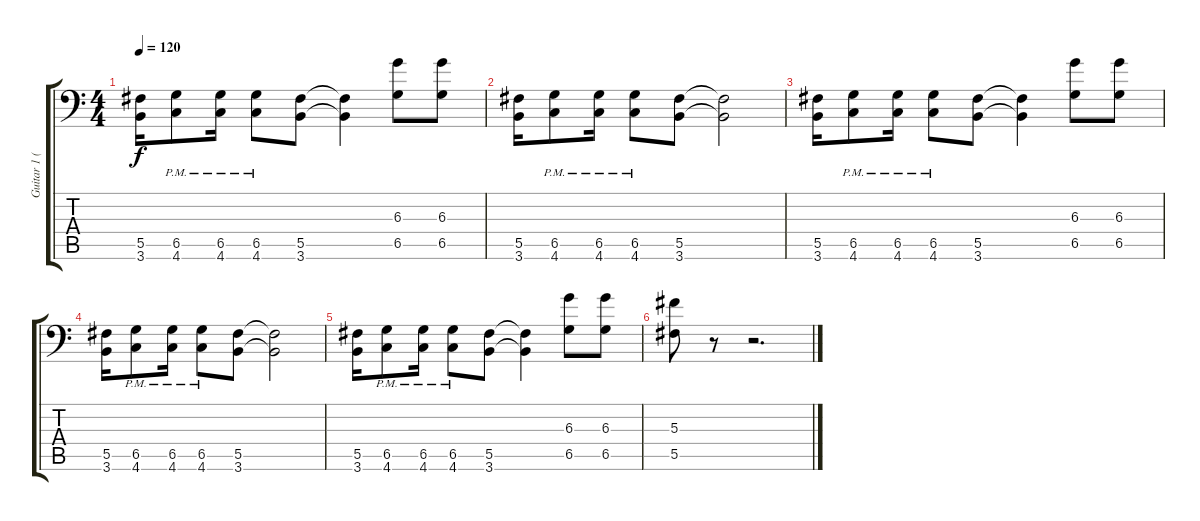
\track ("Guitar 1 (Overdriven)" "Guitar 1 (") {instrument overdrivenguitar}
\staff {score tabs}
\tuning (Bb3 Gb3 Db3 Ab2 Db2 Ab1) {hide}
\ts (4 4)
\tempo 120
\clef f4
\ks c
(5.5 3.6).16{dy f} (6.5{pm} 4.6{pm}).8 (6.5{pm} 4.6{pm}).16 (6.5{pm} 4.6{pm}).8 (5.5 3.6).8 (5.5{t} 3.6{t}).4 (6.3 6.5).8 (6.3 6.5).8 |
(5.5 3.6).16 (6.5{pm} 4.6{pm}).8 (6.5{pm} 4.6{pm}).16 (6.5{pm} 4.6{pm}).8 (5.5 3.6).8 (5.5{t} 3.6{t}).2 |
(5.5 3.6).16 (6.5{pm} 4.6{pm}).8 (6.5{pm} 4.6{pm}).16 (6.5{pm} 4.6{pm}).8 (5.5 3.6).8 (5.5{t} 3.6{t}).4 (6.3 6.5).8 (6.3 6.5).8 |
(5.5 3.6).16 (6.5{pm} 4.6{pm}).8 (6.5{pm} 4.6{pm}).16 (6.5{pm} 4.6{pm}).8 (5.5 3.6).8 (5.5{t} 3.6{t}).2 |
(5.5 3.6).16 (6.5{pm} 4.6{pm}).8 (6.5{pm} 4.6{pm}).16 (6.5{pm} 4.6{pm}).8 (5.5 3.6).8 (5.5{t} 3.6{t}).4 (6.3 6.5).8 (6.3 6.5).8 |
(5.3 5.5).8 r.8 r.2{d}
